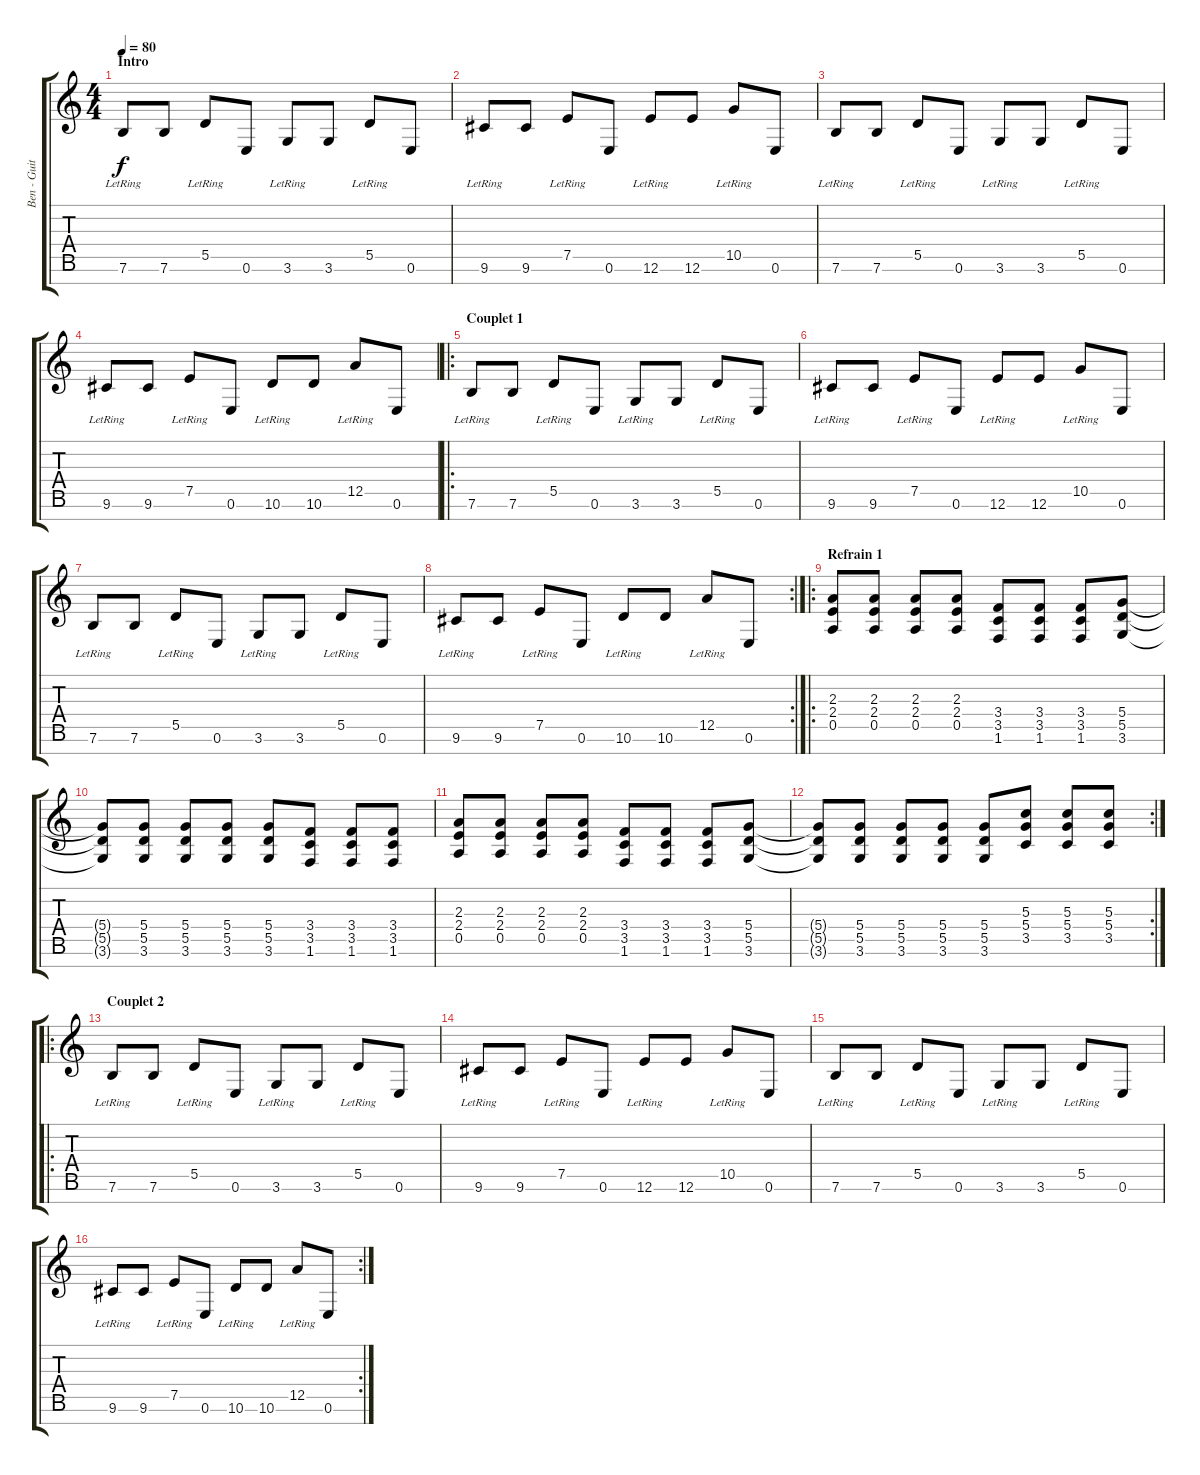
\track ("Ben - Guitare" "Ben - Guit") {instrument electricguitarjazz}
\staff {score tabs}
\tuning (E4 B3 G3 D3 A2 E2 B1) {hide}
\ts (4 4)
\section ("" "Intro")
\tempo 80
\clef g2
\ks c
7.6{lr}.8{dy f instrument electricguitarjazz} 7.6.8 5.5{lr}.8 0.6.8 3.6{lr}.8 3.6.8 5.5{lr}.8 0.6.8 |
9.6{lr}.8 9.6.8 7.5{lr}.8 0.6.8 12.6{lr}.8 12.6.8 10.5{lr}.8 0.6.8 |
7.6{lr}.8 7.6.8 5.5{lr}.8 0.6.8 3.6{lr}.8 3.6.8 5.5{lr}.8 0.6.8 |
9.6{lr}.8 9.6.8 7.5{lr}.8 0.6.8 10.6{lr}.8 10.6.8 12.5{lr}.8 0.6.8 |
\ro
\section ("" "Couplet 1")
7.6{lr}.8 7.6.8 5.5{lr}.8 0.6.8 3.6{lr}.8 3.6.8 5.5{lr}.8 0.6.8 |
9.6{lr}.8 9.6.8 7.5{lr}.8 0.6.8 12.6{lr}.8 12.6.8 10.5{lr}.8 0.6.8 |
7.6{lr}.8 7.6.8 5.5{lr}.8 0.6.8 3.6{lr}.8 3.6.8 5.5{lr}.8 0.6.8 |
\rc 2
9.6{lr}.8 9.6.8 7.5{lr}.8 0.6.8 10.6{lr}.8 10.6.8 12.5{lr}.8 0.6.8 |
\ro
\section ("" "Refrain 1")
(2.3 2.4 0.5).8 (2.3 2.4 0.5).8 (2.3 2.4 0.5).8 (2.3 2.4 0.5).8 (3.4 3.5 1.6).8 (3.4 3.5 1.6).8 (3.4 3.5 1.6).8 (5.4 5.5 3.6).8 |
(5.4{t} 5.5{t} 3.6{t}).8 (5.4 5.5 3.6).8 (5.4 5.5 3.6).8 (5.4 5.5 3.6).8 (5.4 5.5 3.6).8 (3.4 3.5 1.6).8 (3.4 3.5 1.6).8 (3.4 3.5 1.6).8 |
(2.3 2.4 0.5).8 (2.3 2.4 0.5).8 (2.3 2.4 0.5).8 (2.3 2.4 0.5).8 (3.4 3.5 1.6).8 (3.4 3.5 1.6).8 (3.4 3.5 1.6).8 (5.4 5.5 3.6).8 |
\rc 2
(5.4{t} 5.5{t} 3.6{t}).8 (5.4 5.5 3.6).8 (5.4 5.5 3.6).8 (5.4 5.5 3.6).8 (5.4 5.5 3.6).8 (5.3 5.4 3.5).8 (5.3 5.4 3.5).8 (5.3 5.4 3.5).8 |
\ro
\section ("" "Couplet 2")
7.6{lr}.8 7.6.8 5.5{lr}.8 0.6.8 3.6{lr}.8 3.6.8 5.5{lr}.8 0.6.8 |
9.6{lr}.8 9.6.8 7.5{lr}.8 0.6.8 12.6{lr}.8 12.6.8 10.5{lr}.8 0.6.8 |
7.6{lr}.8 7.6.8 5.5{lr}.8 0.6.8 3.6{lr}.8 3.6.8 5.5{lr}.8 0.6.8 |
\rc 2
9.6{lr}.8 9.6.8 7.5{lr}.8 0.6.8 10.6{lr}.8 10.6.8 12.5{lr}.8 0.6.8
